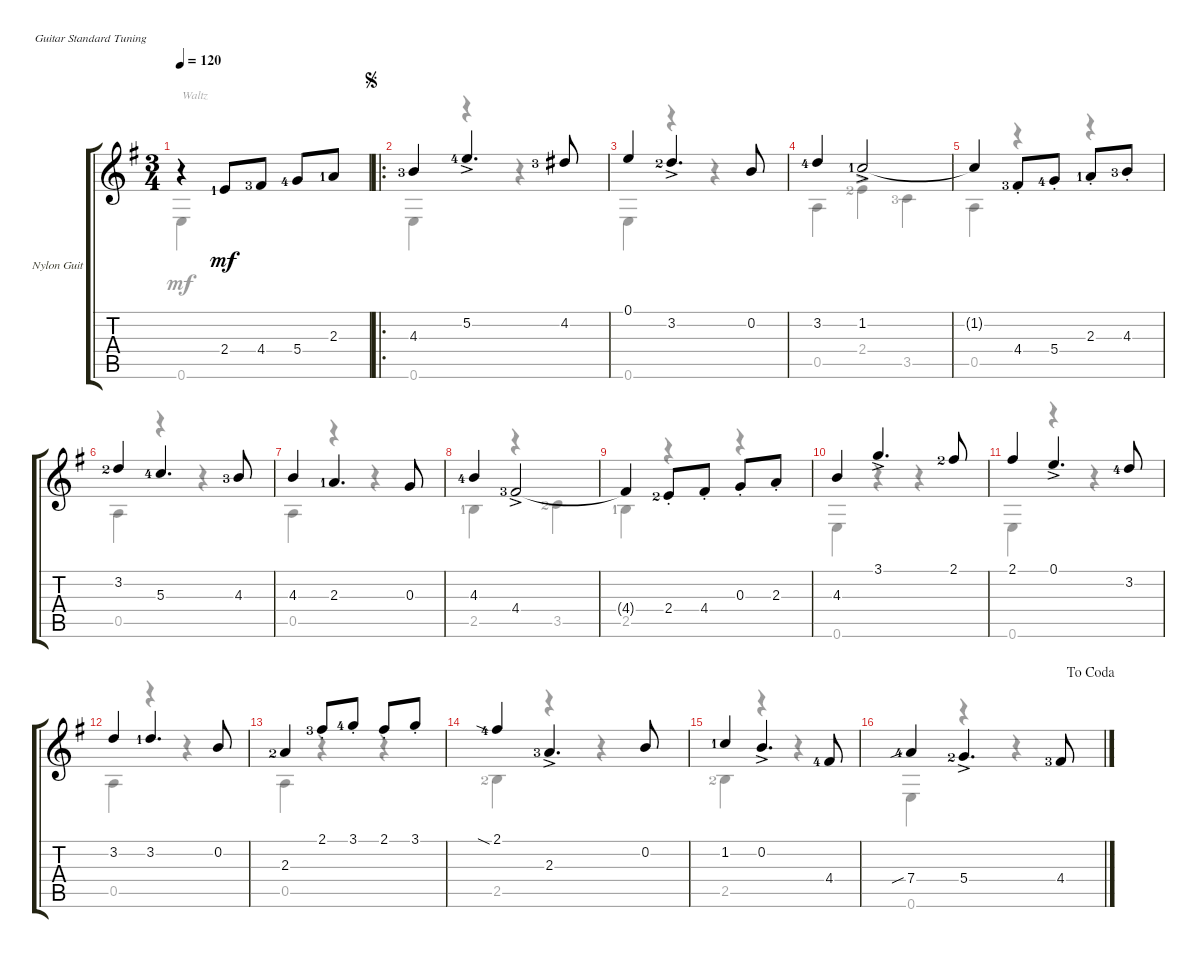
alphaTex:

\defaultSystemsLayout 4
\bracketExtendMode groupsimilarinstruments
\firstSystemTrackNameOrientation horizontal
\otherSystemsTrackNameOrientation horizontal
\track ("Nylon Guitar" "Nylon Guit") {instrument acousticguitarsteel}
\staff {score tabs}
\tuning (E4 B3 G3 D3 A2 E2)
\voice
\ts (3 4)
\tempo 120
\clef g2
\ks eminor
r.4{dy mf instrument acousticguitarsteel} 2.4{lf 2}.8 4.4{lf 4}.8 5.4{lf 5}.8 2.3{lf 2}.8 |
\ro
\jump segno
4.3{lf 4}.4 5.2{ac lf 5}.4{d} 4.2{lf 4}.8 |
0.1.4 3.2{ac lf 3}.4{d} 0.2.8 |
3.2{lf 5}.4 1.2{ac lf 2}.2 |
1.2{t}.4 4.4{st lf 4}.8 5.4{st lf 5}.8 2.3{st lf 2}.8 4.3{st lf 4}.8 |
3.2{lf 3}.4 5.3{lf 5}.4{d} 4.3{lf 4}.8 |
4.3.4 2.3{lf 2}.4{d} 0.3.8 |
4.3{lf 5}.4 4.4{ac lf 4}.2 |
4.4{t}.4 2.4{st lf 3}.8 4.4{st}.8 0.3{st}.8 2.3{st}.8 |
4.3.4 3.1{ac}.4{d} 2.1{lf 3}.8 |
2.1.4 0.1{ac}.4{d} 3.2{lf 5}.8 |
3.2.4 3.2{lf 2}.4{d} 0.2.8 |
2.3{lf 3}.4 2.1{st lf 4}.8 3.1{st lf 5}.8 2.1{st}.8 3.1{st}.8 |
2.1{sia lf 5}.4 2.3{ac lf 4}.4{d} 0.2.8 |
1.2{lf 2}.4 0.2{ac}.4{d} 4.4{lf 5}.8 |
\jump dacoda
7.4{sib lf 5}.4 5.4{ac lf 3}.4{d} 4.4{lf 4}.8
\voice
\clef g2
\ottava regular
\simile none
\ks eminor
0.6.4{txt "Waltz" dy mf} |
0.6.4 r.4 r.4 |
0.6.4 r.4 r.4 |
0.5.4 2.4{ac lf 3}.4 3.5{lf 4}.4 |
0.5.4 r.4 r.4 |
0.5.4 r.4 r.4 |
0.5.4 r.4 r.4 |
2.5{lf 2}.4 r.4 3.5{lf 3}.4 |
2.5{lf 2}.4 r.4 r.4 |
0.6.4 r.4 r.4 |
0.6.4 r.4 r.4 |
0.5.4 r.4 r.4 |
0.5.4 r.4 r.4 |
2.5{lf 3}.4 r.4 r.4 |
2.5{lf 3}.4 r.4 r.4 |
0.6.4 r.4 r.4
